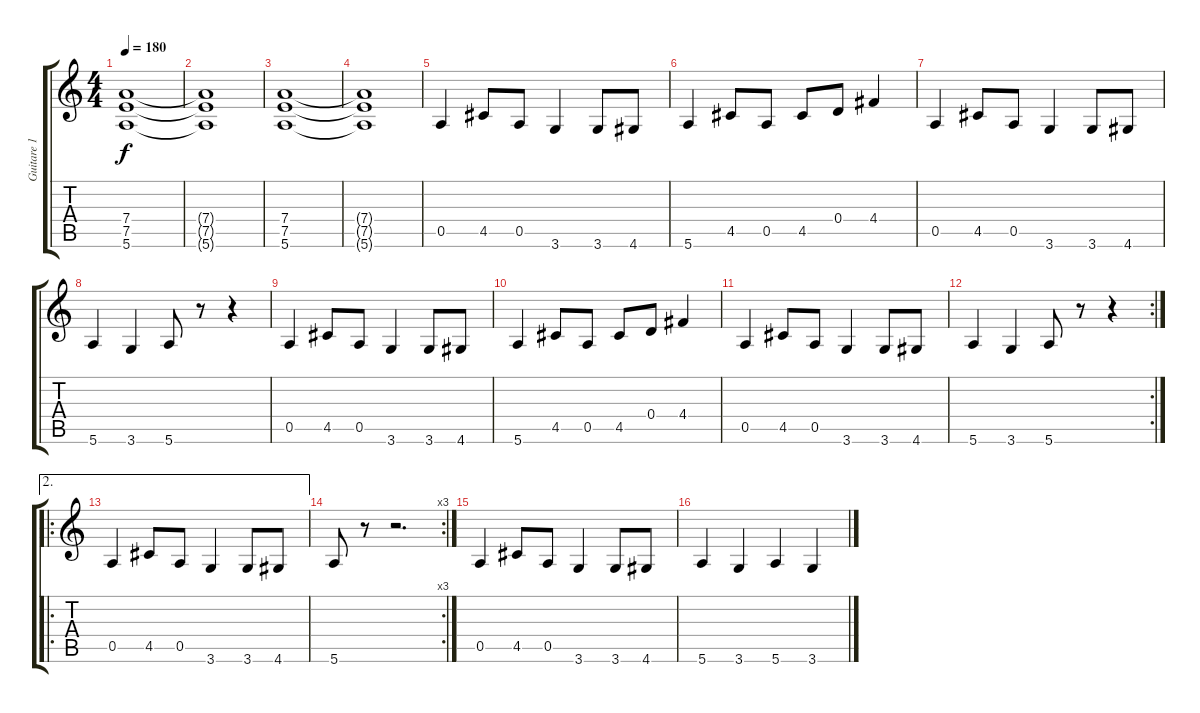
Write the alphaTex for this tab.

\track ("Guitare 1" "Guitare 1") {instrument distortionguitar}
\staff {score tabs}
\tuning (E4 B3 G3 D3 A2 E2) {hide}
\ts (4 4)
\tempo 180
\clef g2
\ks c
(7.4 7.5 5.6).1{dy f} |
(7.4{t} 7.5{t} 5.6{t}).1 |
(7.4 7.5 5.6).1 |
(7.4{t} 7.5{t} 5.6{t}).1 |
0.5.4 4.5.8 0.5.8 3.6.4 3.6.8 4.6.8 |
5.6.4 4.5.8 0.5.8 4.5.8 0.4.8 4.4.4 |
0.5.4 4.5.8 0.5.8 3.6.4 3.6.8 4.6.8 |
5.6.4 3.6.4 5.6.8 r.8 r.4 |
0.5.4 4.5.8 0.5.8 3.6.4 3.6.8 4.6.8 |
5.6.4 4.5.8 0.5.8 4.5.8 0.4.8 4.4.4 |
0.5.4 4.5.8 0.5.8 3.6.4 3.6.8 4.6.8 |
\rc 2
5.6.4 3.6.4 5.6.8 r.8 r.4 |
\ae 2
\ro
0.5.4 4.5.8 0.5.8 3.6.4 3.6.8 4.6.8 |
\rc 3
5.6.8 r.8 r.2{d} |
0.5.4 4.5.8 0.5.8 3.6.4 3.6.8 4.6.8 |
5.6.4 3.6.4 5.6.4 3.6.4
